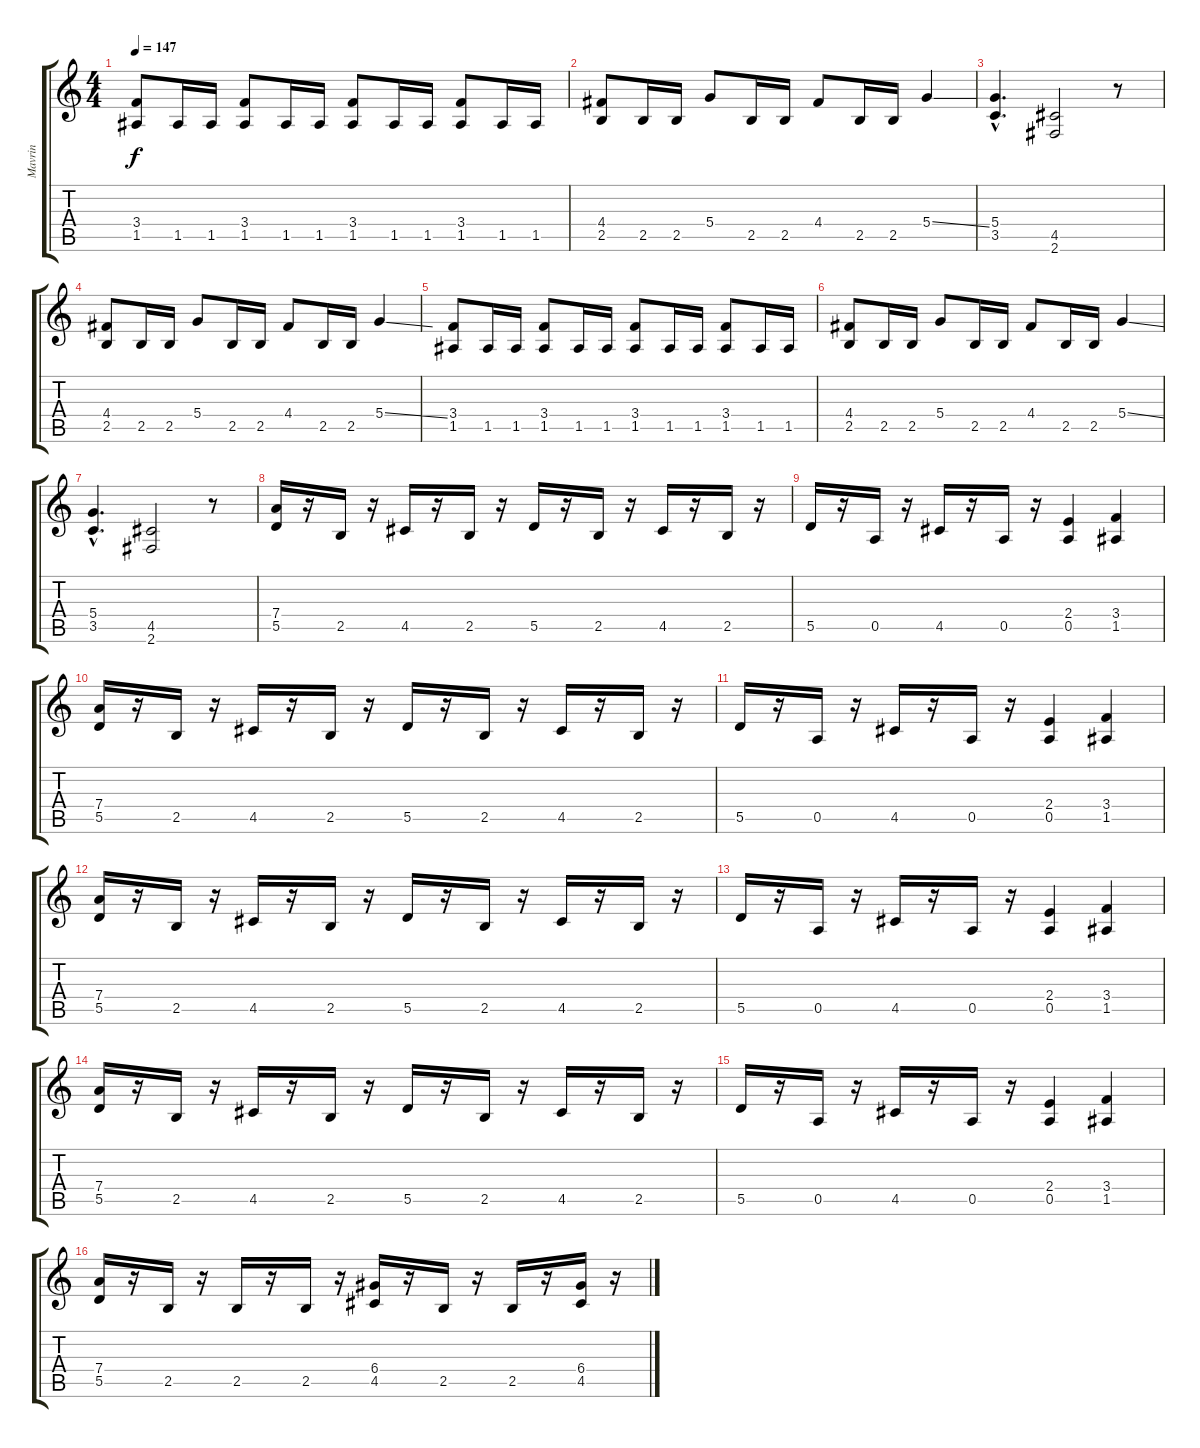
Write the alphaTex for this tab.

\track ("Mavrin" "Mavrin") {instrument overdrivenguitar}
\staff {score tabs}
\tuning (E4 B3 G3 D3 A2 E2) {hide}
\ts (4 4)
\tempo 147
\clef g2
\ks c
(3.4 1.5).8{dy f} 1.5.16 1.5.16 (3.4 1.5).8 1.5.16 1.5.16 (3.4 1.5).8 1.5.16 1.5.16 (3.4 1.5).8 1.5.16 1.5.16 |
(4.4 2.5).8 2.5.16 2.5.16 5.4.8 2.5.16 2.5.16 4.4.8 2.5.16 2.5.16 5.4{ss}.4 |
(5.4{hac} 3.5{hac}).4{d} (4.5 2.6).2 r.8 |
(4.4 2.5).8 2.5.16 2.5.16 5.4.8 2.5.16 2.5.16 4.4.8 2.5.16 2.5.16 5.4{ss}.4 |
(3.4 1.5).8 1.5.16 1.5.16 (3.4 1.5).8 1.5.16 1.5.16 (3.4 1.5).8 1.5.16 1.5.16 (3.4 1.5).8 1.5.16 1.5.16 |
(4.4 2.5).8 2.5.16 2.5.16 5.4.8 2.5.16 2.5.16 4.4.8 2.5.16 2.5.16 5.4{ss}.4 |
(5.4{hac} 3.5{hac}).4{d} (4.5 2.6).2 r.8 |
(7.4 5.5).16 r.16 2.5.16 r.16 4.5.16 r.16 2.5.16 r.16 5.5.16 r.16 2.5.16 r.16 4.5.16 r.16 2.5.16 r.16 |
5.5.16 r.16 0.5.16 r.16 4.5.16 r.16 0.5.16 r.16 (2.4 0.5).4 (3.4 1.5).4 |
(7.4 5.5).16 r.16 2.5.16 r.16 4.5.16 r.16 2.5.16 r.16 5.5.16 r.16 2.5.16 r.16 4.5.16 r.16 2.5.16 r.16 |
5.5.16 r.16 0.5.16 r.16 4.5.16 r.16 0.5.16 r.16 (2.4 0.5).4 (3.4 1.5).4 |
(7.4 5.5).16 r.16 2.5.16 r.16 4.5.16 r.16 2.5.16 r.16 5.5.16 r.16 2.5.16 r.16 4.5.16 r.16 2.5.16 r.16 |
5.5.16 r.16 0.5.16 r.16 4.5.16 r.16 0.5.16 r.16 (2.4 0.5).4 (3.4 1.5).4 |
(7.4 5.5).16 r.16 2.5.16 r.16 4.5.16 r.16 2.5.16 r.16 5.5.16 r.16 2.5.16 r.16 4.5.16 r.16 2.5.16 r.16 |
5.5.16 r.16 0.5.16 r.16 4.5.16 r.16 0.5.16 r.16 (2.4 0.5).4 (3.4 1.5).4 |
(7.4 5.5).16 r.16 2.5.16 r.16 2.5.16 r.16 2.5.16 r.16 (6.4 4.5).16 r.16 2.5.16 r.16 2.5.16 r.16 (6.4 4.5).16 r.16
